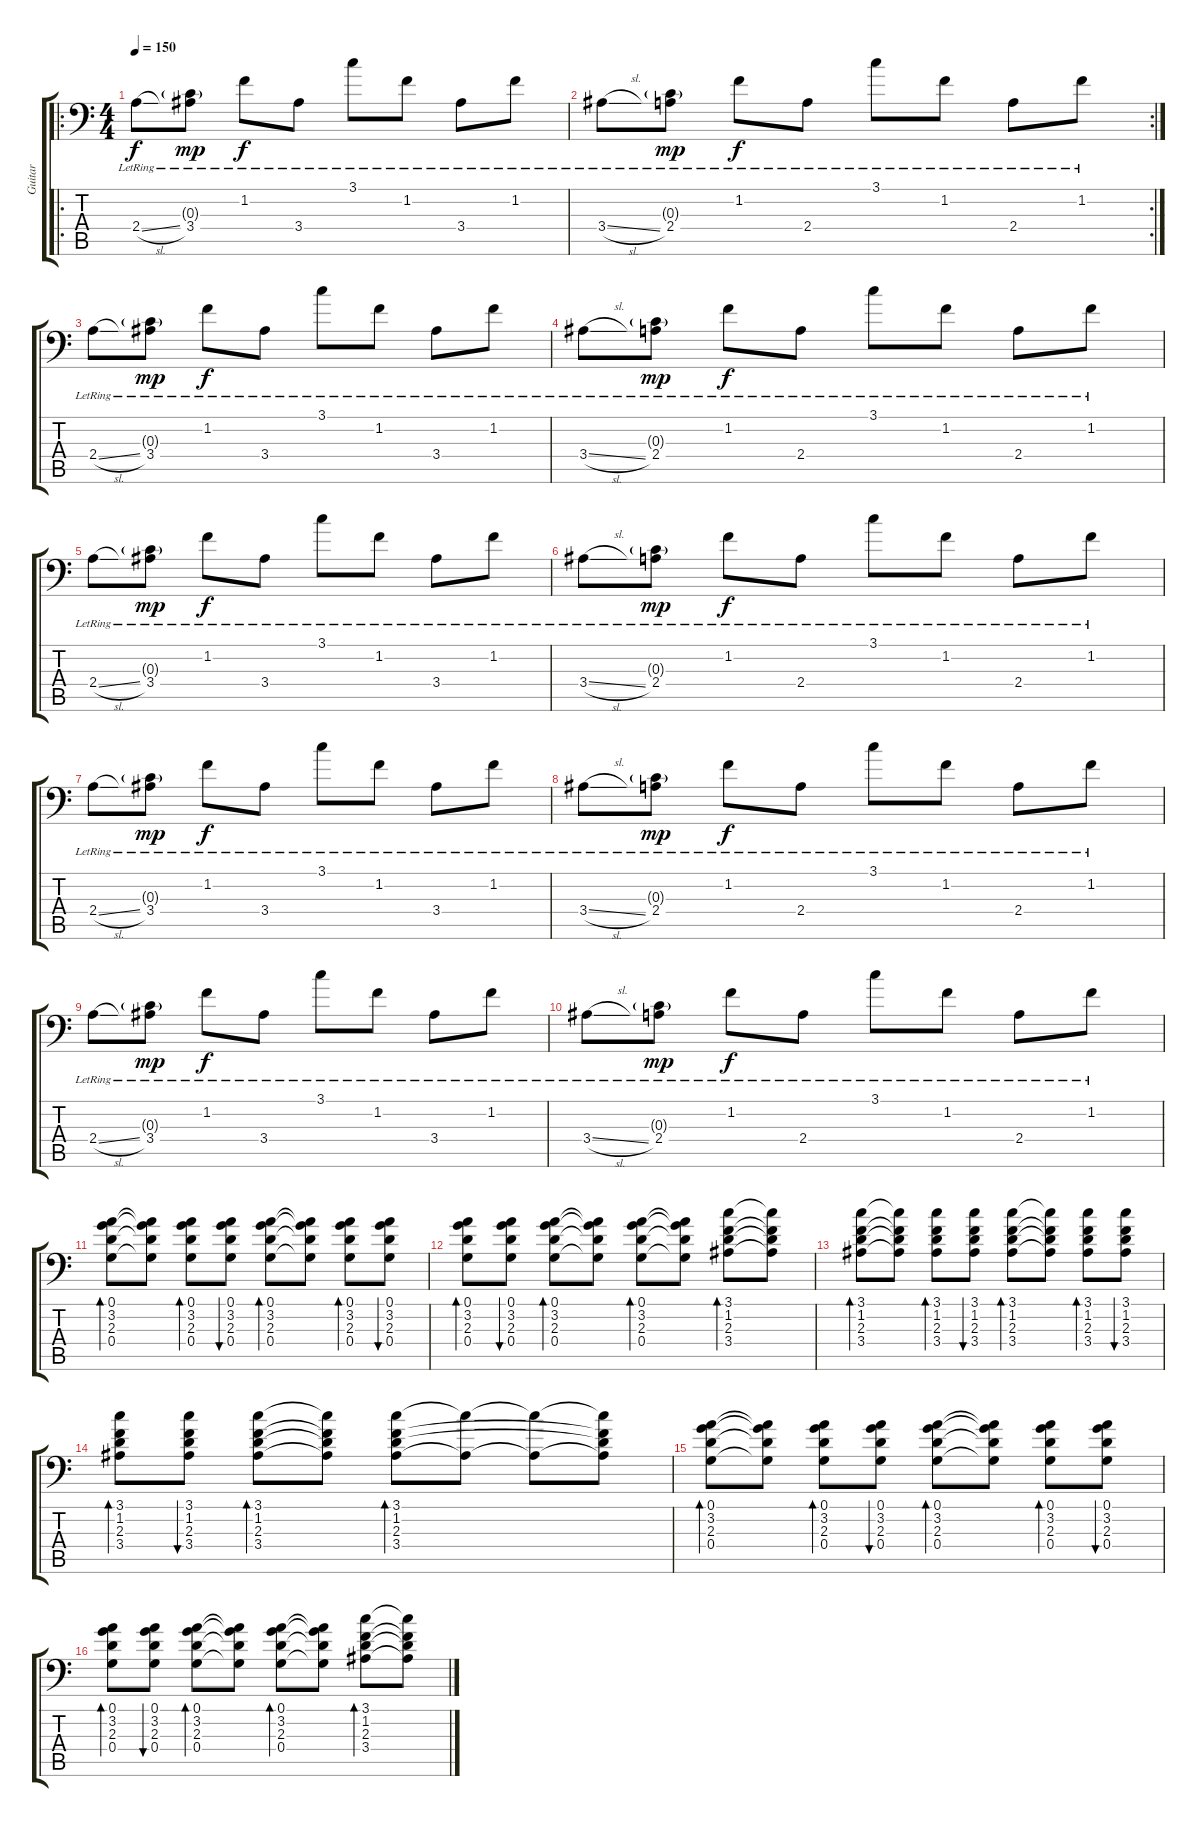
\track ("Guitar" "Guitar") {instrument acousticguitarsteel}
\staff {score tabs}
\tuning (A3 E3 C3 G2 D2 A1) {hide}
\ro
\ts (4 4)
\tempo 150
\clef f4
\ks c
2.4{sl lr}.8{dy f} (0.3{g} 3.4{lr}).8{dy mp} 1.2{lr}.8{dy f} 3.4{lr}.8 3.1{lr}.8 1.2{lr}.8 3.4{lr}.8 1.2{lr}.8 |
\rc 2
3.4{sl lr}.8 (0.3{g} 2.4{lr}).8{dy mp} 1.2{lr}.8{dy f} 2.4{lr}.8 3.1{lr}.8 1.2{lr}.8 2.4{lr}.8 1.2{lr}.8 |
2.4{sl lr}.8 (0.3{g} 3.4{lr}).8{dy mp} 1.2{lr}.8{dy f} 3.4{lr}.8 3.1{lr}.8 1.2{lr}.8 3.4{lr}.8 1.2{lr}.8 |
3.4{sl lr}.8 (0.3{g} 2.4{lr}).8{dy mp} 1.2{lr}.8{dy f} 2.4{lr}.8 3.1{lr}.8 1.2{lr}.8 2.4{lr}.8 1.2{lr}.8 |
2.4{sl lr}.8 (0.3{g} 3.4{lr}).8{dy mp} 1.2{lr}.8{dy f} 3.4{lr}.8 3.1{lr}.8 1.2{lr}.8 3.4{lr}.8 1.2{lr}.8 |
3.4{sl lr}.8 (0.3{g} 2.4{lr}).8{dy mp} 1.2{lr}.8{dy f} 2.4{lr}.8 3.1{lr}.8 1.2{lr}.8 2.4{lr}.8 1.2{lr}.8 |
2.4{sl lr}.8 (0.3{g} 3.4{lr}).8{dy mp} 1.2{lr}.8{dy f} 3.4{lr}.8 3.1{lr}.8 1.2{lr}.8 3.4{lr}.8 1.2{lr}.8 |
3.4{sl lr}.8 (0.3{g} 2.4{lr}).8{dy mp} 1.2{lr}.8{dy f} 2.4{lr}.8 3.1{lr}.8 1.2{lr}.8 2.4{lr}.8 1.2{lr}.8 |
2.4{sl lr}.8 (0.3{g} 3.4{lr}).8{dy mp} 1.2{lr}.8{dy f} 3.4{lr}.8 3.1{lr}.8 1.2{lr}.8 3.4{lr}.8 1.2{lr}.8 |
3.4{sl lr}.8 (0.3{g} 2.4{lr}).8{dy mp} 1.2{lr}.8{dy f} 2.4{lr}.8 3.1{lr}.8 1.2{lr}.8 2.4{lr}.8 1.2{lr}.8 |
(0.1 3.2 2.3 0.4).8{bd 60 volume 9} (0.1{t} 3.2{t} 2.3{t} 0.4{t}).8 (0.1 3.2 2.3 0.4).8{bd 60} (0.1 3.2 2.3 0.4).8{bu 60} (0.1 3.2 2.3 0.4).8{bd 60} (0.1{t} 3.2{t} 2.3{t} 0.4{t}).8 (0.1 3.2 2.3 0.4).8{bd 60} (0.1 3.2 2.3 0.4).8{bu 60} |
(0.1 3.2 2.3 0.4).8{bd 60} (0.1 3.2 2.3 0.4).8{bu 60} (0.1 3.2 2.3 0.4).8{bd 60} (0.1{t} 3.2{t} 2.3{t} 0.4{t}).8 (0.1 3.2 2.3 0.4).8{bd 60} (0.1{t} 3.2{t} 2.3{t} 0.4{t}).8 (3.1 1.2 2.3 3.4).8{bd 60} (3.1{t} 1.2{t} 2.3{t} 3.4{t}).8 |
(3.1 1.2 2.3 3.4).8{bd 60} (3.1{t} 1.2{t} 2.3{t} 3.4{t}).8 (3.1 1.2 2.3 3.4).8{bd 60} (3.1 1.2 2.3 3.4).8{bu 60} (3.1 1.2 2.3 3.4).8{bd 60} (3.1{t} 1.2{t} 2.3{t} 3.4{t}).8 (3.1 1.2 2.3 3.4).8{bd 60} (3.1 1.2 2.3 3.4).8{bu 60} |
(3.1 1.2 2.3 3.4).8{bd 60} (3.1 1.2 2.3 3.4).8{bu 60} (3.1 1.2 2.3 3.4).8{bd 60} (3.1{t} 1.2{t} 2.3{t} 3.4{t}).8 (3.1 1.2 2.3 3.4).8{bd 60} (3.1{t} 3.4{t}).8 (3.1{t} 3.4{t}).8 (3.1{t} 1.2{t} 2.3{t} 3.4{t}).8 |
(0.1 3.2 2.3 0.4).8{bd 60 volume 9} (0.1{t} 3.2{t} 2.3{t} 0.4{t}).8 (0.1 3.2 2.3 0.4).8{bd 60} (0.1 3.2 2.3 0.4).8{bu 60} (0.1 3.2 2.3 0.4).8{bd 60} (0.1{t} 3.2{t} 2.3{t} 0.4{t}).8 (0.1 3.2 2.3 0.4).8{bd 60} (0.1 3.2 2.3 0.4).8{bu 60} |
(0.1 3.2 2.3 0.4).8{bd 60} (0.1 3.2 2.3 0.4).8{bu 60} (0.1 3.2 2.3 0.4).8{bd 60} (0.1{t} 3.2{t} 2.3{t} 0.4{t}).8 (0.1 3.2 2.3 0.4).8{bd 60} (0.1{t} 3.2{t} 2.3{t} 0.4{t}).8 (3.1 1.2 2.3 3.4).8{bd 60} (3.1{t} 1.2{t} 2.3{t} 3.4{t}).8
